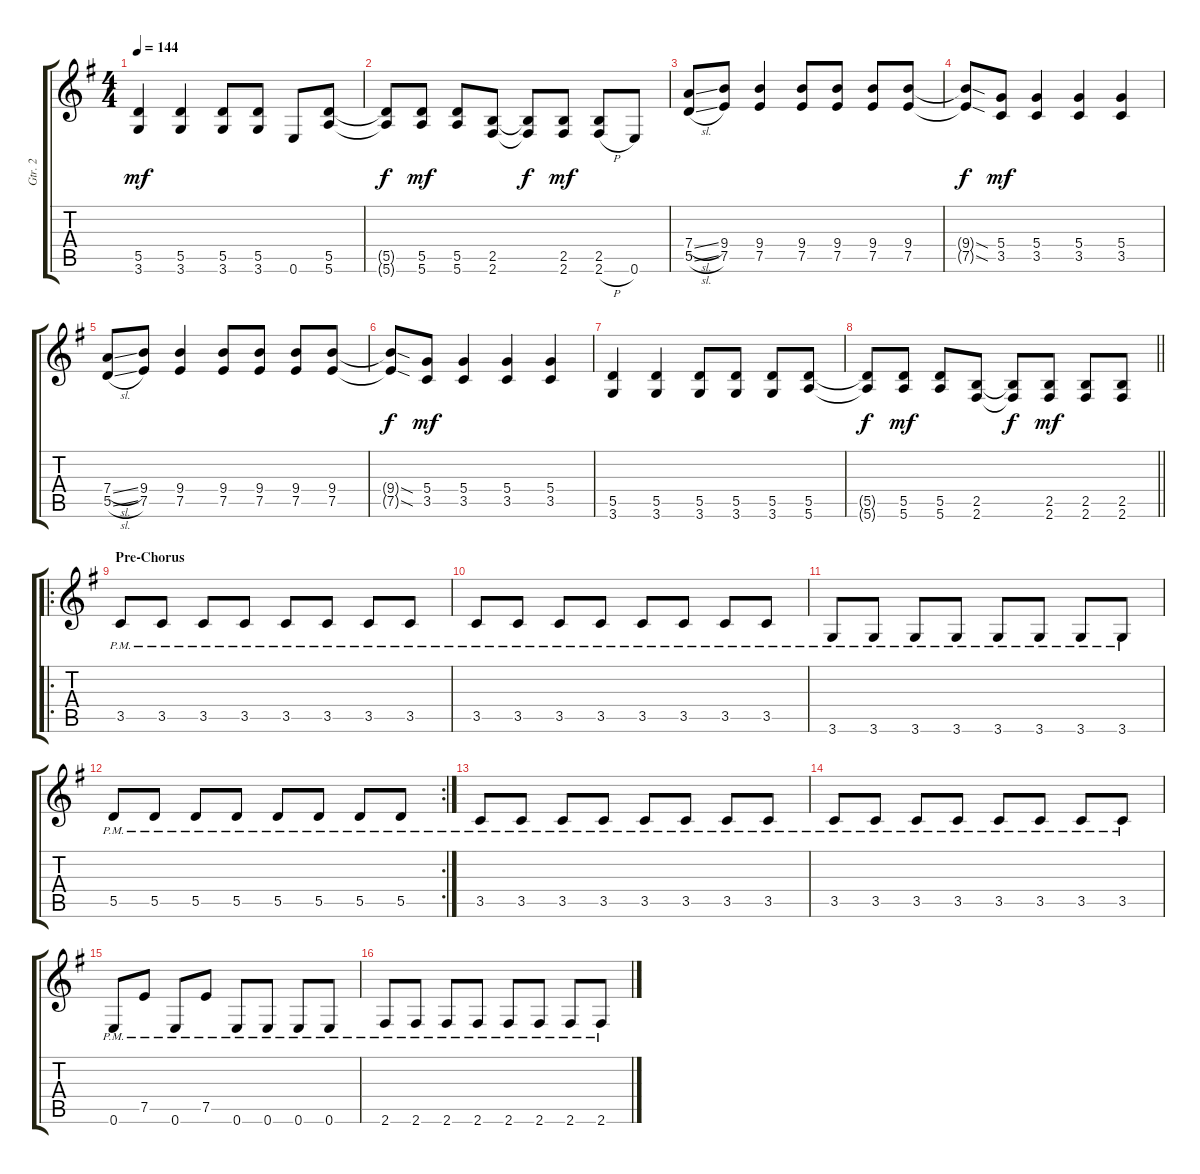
\track ("Gtr. 2" "Gtr. 2") {instrument distortionguitar}
\staff {score tabs}
\tuning (E4 B3 G3 D3 A2 E2) {hide}
\ts (4 4)
\tempo 144
\clef g2
\ks g
(5.5 3.6).4{dy mf} (5.5 3.6).4 (5.5 3.6).8 (5.5 3.6).8 0.6.8 (5.5 5.6).8 |
(5.5{t} 5.6{t}).8{dy f} (5.5 5.6).8{dy mf} (5.5 5.6).8 (2.5 2.6).8 (2.5{t} 2.6{t}).8{dy f} (2.5 2.6).8{dy mf} (2.5 2.6{h}).8 0.6.8 |
(7.4{sl} 5.5{sl}).8 (9.4 7.5).8 (9.4 7.5).4 (9.4 7.5).8 (9.4 7.5).8 (9.4 7.5).8 (9.4 7.5).8 |
(9.4{sod t} 7.5{sod t}).8{dy f} (5.4 3.5).8{dy mf} (5.4 3.5).4 (5.4 3.5).4 (5.4 3.5).4 |
(7.4{sl} 5.5{sl}).8 (9.4 7.5).8 (9.4 7.5).4 (9.4 7.5).8 (9.4 7.5).8 (9.4 7.5).8 (9.4 7.5).8 |
(9.4{sod t} 7.5{sod t}).8{dy f} (5.4 3.5).8{dy mf} (5.4 3.5).4 (5.4 3.5).4 (5.4 3.5).4 |
(5.5 3.6).4 (5.5 3.6).4 (5.5 3.6).8 (5.5 3.6).8 (5.5 3.6).8 (5.5 5.6).8 |
\barLineRight lightlight
(5.5{t} 5.6{t}).8{dy f} (5.5 5.6).8{dy mf} (5.5 5.6).8 (2.5 2.6).8 (2.5{t} 2.6{t}).8{dy f} (2.5 2.6).8{dy mf} (2.5 2.6).8 (2.5 2.6).8 |
\ro
\section ("" "Pre-Chorus")
3.5{pm}.8 3.5{pm}.8 3.5{pm}.8 3.5{pm}.8 3.5{pm}.8 3.5{pm}.8 3.5{pm}.8 3.5{pm}.8 |
3.5{pm}.8 3.5{pm}.8 3.5{pm}.8 3.5{pm}.8 3.5{pm}.8 3.5{pm}.8 3.5{pm}.8 3.5{pm}.8 |
3.6{pm}.8 3.6{pm}.8 3.6{pm}.8 3.6{pm}.8 3.6{pm}.8 3.6{pm}.8 3.6{pm}.8 3.6{pm}.8 |
\rc 2
5.5{pm}.8 5.5{pm}.8 5.5{pm}.8 5.5{pm}.8 5.5{pm}.8 5.5{pm}.8 5.5{pm}.8 5.5{pm}.8 |
3.5{pm}.8 3.5{pm}.8 3.5{pm}.8 3.5{pm}.8 3.5{pm}.8 3.5{pm}.8 3.5{pm}.8 3.5{pm}.8 |
3.5{pm}.8 3.5{pm}.8 3.5{pm}.8 3.5{pm}.8 3.5{pm}.8 3.5{pm}.8 3.5{pm}.8 3.5{pm}.8 |
0.6{pm}.8 7.5{pm}.8 0.6{pm}.8 7.5{pm}.8 0.6{pm}.8 0.6{pm}.8 0.6{pm}.8 0.6{pm}.8 |
2.6{pm}.8 2.6{pm}.8 2.6{pm}.8 2.6{pm}.8 2.6{pm}.8 2.6{pm}.8 2.6{pm}.8 2.6{pm}.8
